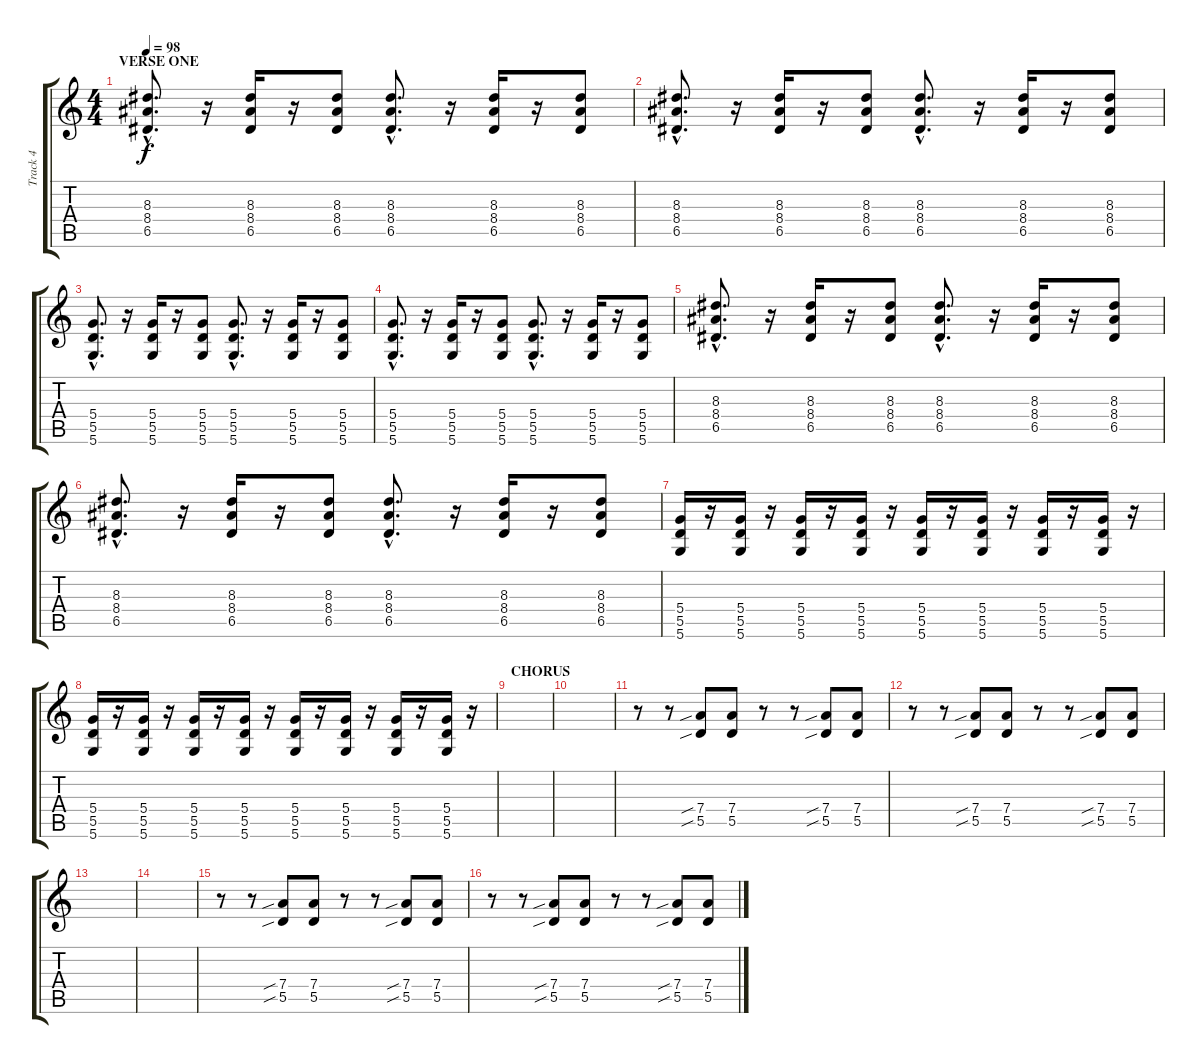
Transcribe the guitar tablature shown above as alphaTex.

\track ("Track 4" "Track 4") {instrument distortionguitar}
\staff {score tabs}
\tuning (E4 B3 G3 D3 A2 D2) {hide}
\ts (4 4)
\section ("" "VERSE ONE")
\tempo 98
\clef g2
\ks c
(8.3{hac} 8.4{hac} 6.5{hac}).8{d dy f} r.16 (8.3 8.4 6.5).16 r.16 (8.3 8.4 6.5).8 (8.3{hac} 8.4{hac} 6.5{hac}).8{d} r.16 (8.3 8.4 6.5).16 r.16 (8.3 8.4 6.5).8 |
(8.3{hac} 8.4{hac} 6.5{hac}).8{d} r.16 (8.3 8.4 6.5).16 r.16 (8.3 8.4 6.5).8 (8.3{hac} 8.4{hac} 6.5{hac}).8{d} r.16 (8.3 8.4 6.5).16 r.16 (8.3 8.4 6.5).8 |
(5.4{hac} 5.5{hac} 5.6{hac}).8{d} r.16 (5.4 5.5 5.6).16 r.16 (5.4 5.5 5.6).8 (5.4{hac} 5.5{hac} 5.6{hac}).8{d} r.16 (5.4 5.5 5.6).16 r.16 (5.4 5.5 5.6).8 |
(5.4{hac} 5.5{hac} 5.6{hac}).8{d} r.16 (5.4 5.5 5.6).16 r.16 (5.4 5.5 5.6).8 (5.4{hac} 5.5{hac} 5.6{hac}).8{d} r.16 (5.4 5.5 5.6).16 r.16 (5.4 5.5 5.6).8 |
(8.3{hac} 8.4{hac} 6.5{hac}).8{d} r.16 (8.3 8.4 6.5).16 r.16 (8.3 8.4 6.5).8 (8.3{hac} 8.4{hac} 6.5{hac}).8{d} r.16 (8.3 8.4 6.5).16 r.16 (8.3 8.4 6.5).8 |
(8.3{hac} 8.4{hac} 6.5{hac}).8{d} r.16 (8.3 8.4 6.5).16 r.16 (8.3 8.4 6.5).8 (8.3{hac} 8.4{hac} 6.5{hac}).8{d} r.16 (8.3 8.4 6.5).16 r.16 (8.3 8.4 6.5).8 |
(5.4 5.5 5.6).16 r.16 (5.4 5.5 5.6).16 r.16 (5.4 5.5 5.6).16 r.16 (5.4 5.5 5.6).16 r.16 (5.4 5.5 5.6).16 r.16 (5.4 5.5 5.6).16 r.16 (5.4 5.5 5.6).16 r.16 (5.4 5.5 5.6).16 r.16 |
(5.4 5.5 5.6).16 r.16 (5.4 5.5 5.6).16 r.16 (5.4 5.5 5.6).16 r.16 (5.4 5.5 5.6).16 r.16 (5.4 5.5 5.6).16 r.16 (5.4 5.5 5.6).16 r.16 (5.4 5.5 5.6).16 r.16 (5.4 5.5 5.6).16 r.16 |
\section ("" "CHORUS")
|
|
r.8 r.8 (7.4{sib} 5.5{sib}).8 (7.4 5.5).8 r.8 r.8 (7.4{sib} 5.5{sib}).8 (7.4 5.5).8 |
r.8 r.8 (7.4{sib} 5.5{sib}).8 (7.4 5.5).8 r.8 r.8 (7.4{sib} 5.5{sib}).8 (7.4 5.5).8 |
|
|
r.8 r.8 (7.4{sib} 5.5{sib}).8 (7.4 5.5).8 r.8 r.8 (7.4{sib} 5.5{sib}).8 (7.4 5.5).8 |
r.8 r.8 (7.4{sib} 5.5{sib}).8 (7.4 5.5).8 r.8 r.8 (7.4{sib} 5.5{sib}).8 (7.4 5.5).8
